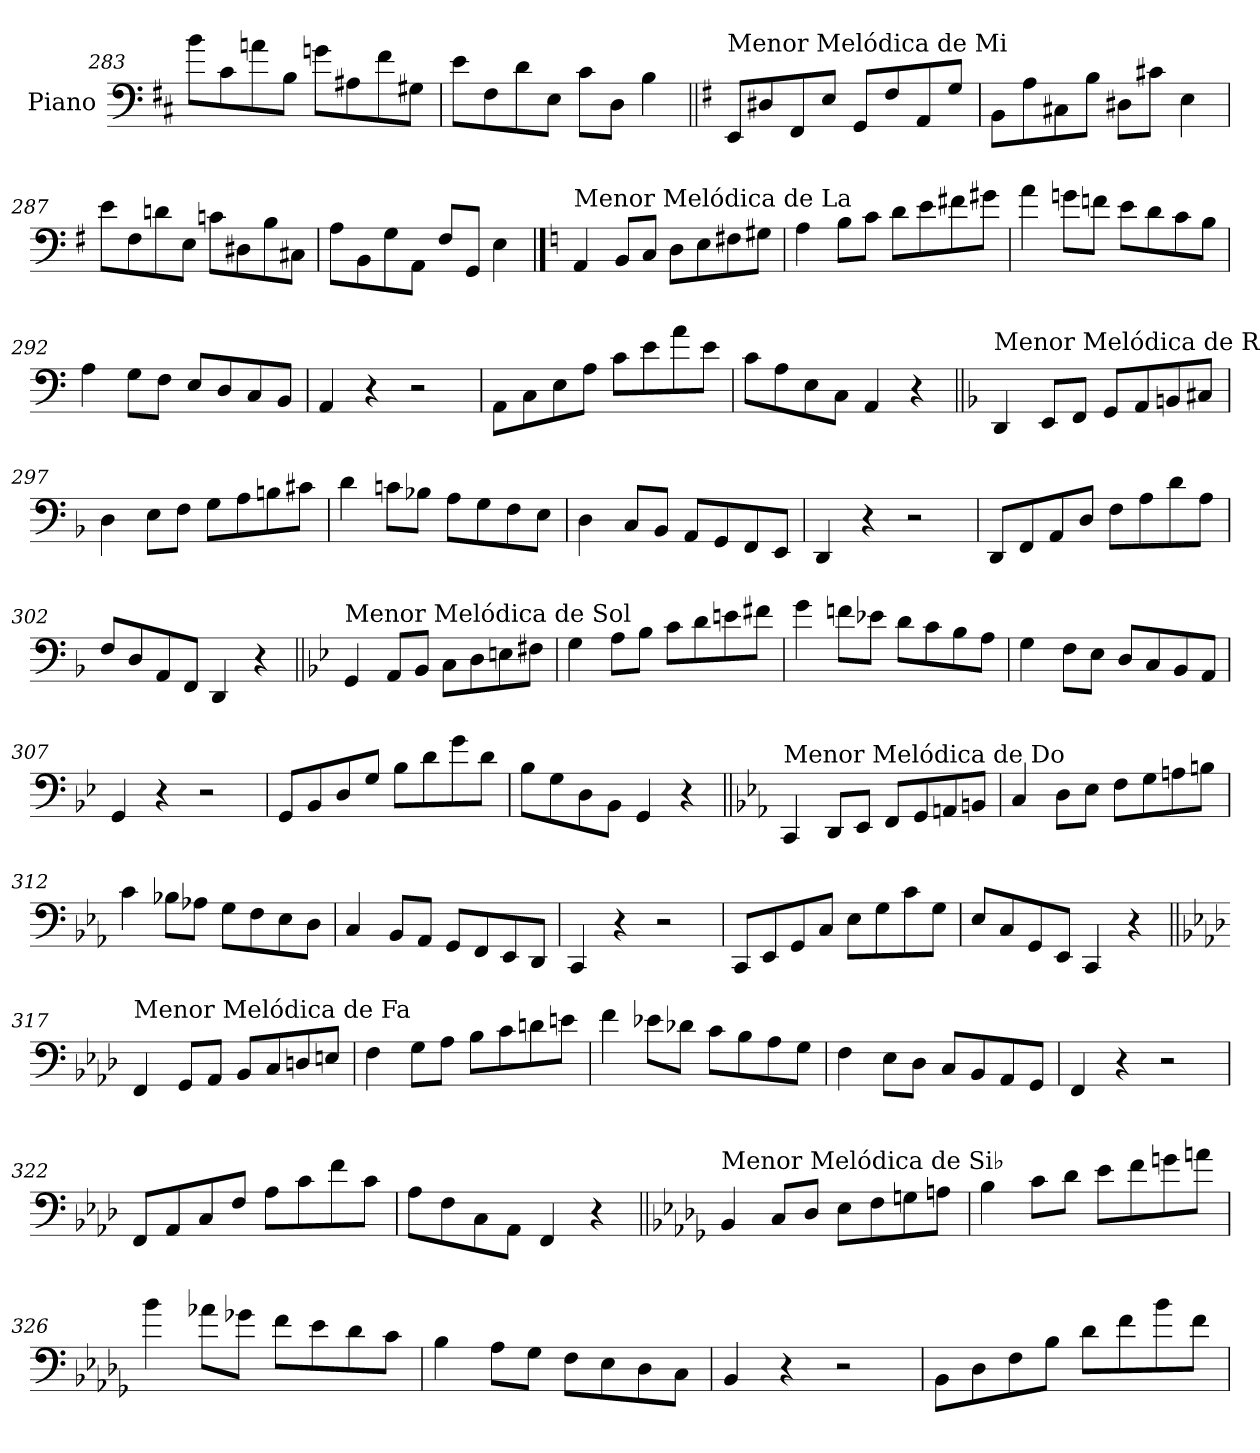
**kern
*part1
*staff1
*I"Piano
*I'Pno.
*clefF4
*k[f#c#]
=283
8b\L
8c#\
8an\
8B\J
8gn\L
8A#X\
8f#\
8G#X\J
=284
8e\L
8F#\
8d\
8E\J
8c#\L
8D\J
4B\
!!LO:LB:g=z
=285||
*k[f#]
!LO:TX:a:t=Menor Melódica de Mi
8EE/L
8D#X/
8FF#/
8E/J
8GG/L
8F#/
8AA/
8G/J
=286
8BB\L
8A\
8C#X\
8B\J
8D#X\L
8c#X\J
4E\
=287
8e\L
8F#\
8dn\
8E\J
8cn\L
8D#X\
8B\
8C#X\J
=288
8A\L
8BB\
8G\
8AA\J
8F#/L
8GG/J
4E\
!!LO:PB:g=z
==289
*k[]
!LO:TX:a:t=Menor Melódica de La
4AA/
8BB/L
8C/J
8D\L
8E\
8F#X\
8G#X\J
=290
4A\
8B\L
8c\J
8d\L
8e\
8f#X\
8g#X\J
=291
4a\
8gn\L
8fn\J
8e\L
8d\
8c\
8B\J
=292
4A\
8G\L
8F\J
8E/L
8D/
8C/
8BB/J
=293
4AA/
4r
2r
=294
8AA\L
8C\
8E\
8A\J
8c\L
8e\
8a\
8e\J
=295
8c\L
8A\
8E\
8C\J
4AA/
4r
!!LO:LB:g=z
=296||
*k[b-]
!LO:TX:a:t=Menor Melódica de Re
4DD/
8EE/L
8FF/J
8GG/L
8AA/
8BBn/
8C#X/J
=297
4D\
8E\L
8F\J
8G\L
8A\
8Bn\
8c#X\J
=298
4d\
8cn\L
8B-X\J
8A\L
8G\
8F\
8E\J
=299
4D\
8C/L
8BB-/J
8AA/L
8GG/
8FF/
8EE/J
=300
4DD/
4r
2r
=301
8DD/L
8FF/
8AA/
8D/J
8F\L
8A\
8d\
8A\J
=302
8F/L
8D/
8AA/
8FF/J
4DD/
4r
!!LO:LB:g=z
=303||
*k[b-e-]
!LO:TX:a:t=Menor Melódica de Sol
4GG/
8AA/L
8BB-/J
8C\L
8D\
8En\
8F#X\J
=304
4G\
8A\L
8B-\J
8c\L
8d\
8en\
8f#X\J
=305
4g\
8fn\L
8e-X\J
8d\L
8c\
8B-\
8A\J
=306
4G\
8F\L
8E-\J
8D/L
8C/
8BB-/
8AA/J
=307
4GG/
4r
2r
=308
8GG/L
8BB-/
8D/
8G/J
8B-\L
8d\
8g\
8d\J
=309
8B-\L
8G\
8D\
8BB-\J
4GG/
4r
!!LO:LB:g=z
=310||
*k[b-e-a-]
!LO:TX:a:t=Menor Melódica de Do
4CC/
8DD/L
8EE-/J
8FF/L
8GG/
8AAn/
8BBn/J
=311
4C/
8D\L
8E-\J
8F\L
8G\
8An\
8Bn\J
=312
4c\
8B-X\L
8A-X\J
8G\L
8F\
8E-\
8D\J
=313
4C/
8BB-/L
8AA-/J
8GG/L
8FF/
8EE-/
8DD/J
=314
4CC/
4r
2r
=315
8CC/L
8EE-/
8GG/
8C/J
8E-\L
8G\
8c\
8G\J
=316
8E-/L
8C/
8GG/
8EE-/J
4CC/
4r
!!LO:LB:g=z
=317||
*k[b-e-a-d-]
!LO:TX:a:t=Menor Melódica de Fa
4FF/
8GG/L
8AA-/J
8BB-/L
8C/
8Dn/
8En/J
=318
4F\
8G\L
8A-\J
8B-\L
8c\
8dn\
8en\J
=319
4f\
8e-X\L
8d-X\J
8c\L
8B-\
8A-\
8G\J
=320
4F\
8E-\L
8D-\J
8C/L
8BB-/
8AA-/
8GG/J
=321
4FF/
4r
2r
=322
8FF/L
8AA-/
8C/
8F/J
8A-\L
8c\
8f\
8c\J
=323
8A-\L
8F\
8C\
8AA-\J
4FF/
4r
!!LO:LB:g=z
=324||
*k[b-e-a-d-g-]
!LO:TX:a:t=Menor Melódica de Si♭
4BB-/
8C/L
8D-/J
8E-\L
8F\
8Gn\
8An\J
=325
4B-\
8c\L
8d-\J
8e-\L
8f\
8gn\
8an\J
=326
4b-\
8a-X\L
8g-X\J
8f\L
8e-\
8d-\
8c\J
=327
4B-\
8A-\L
8G-\J
8F\L
8E-\
8D-\
8C\J
=328
4BB-/
4r
2r
=329
8BB-\L
8D-\
8F\
8B-\J
8d-\L
8f\
8b-\
8f\J
=
*-
